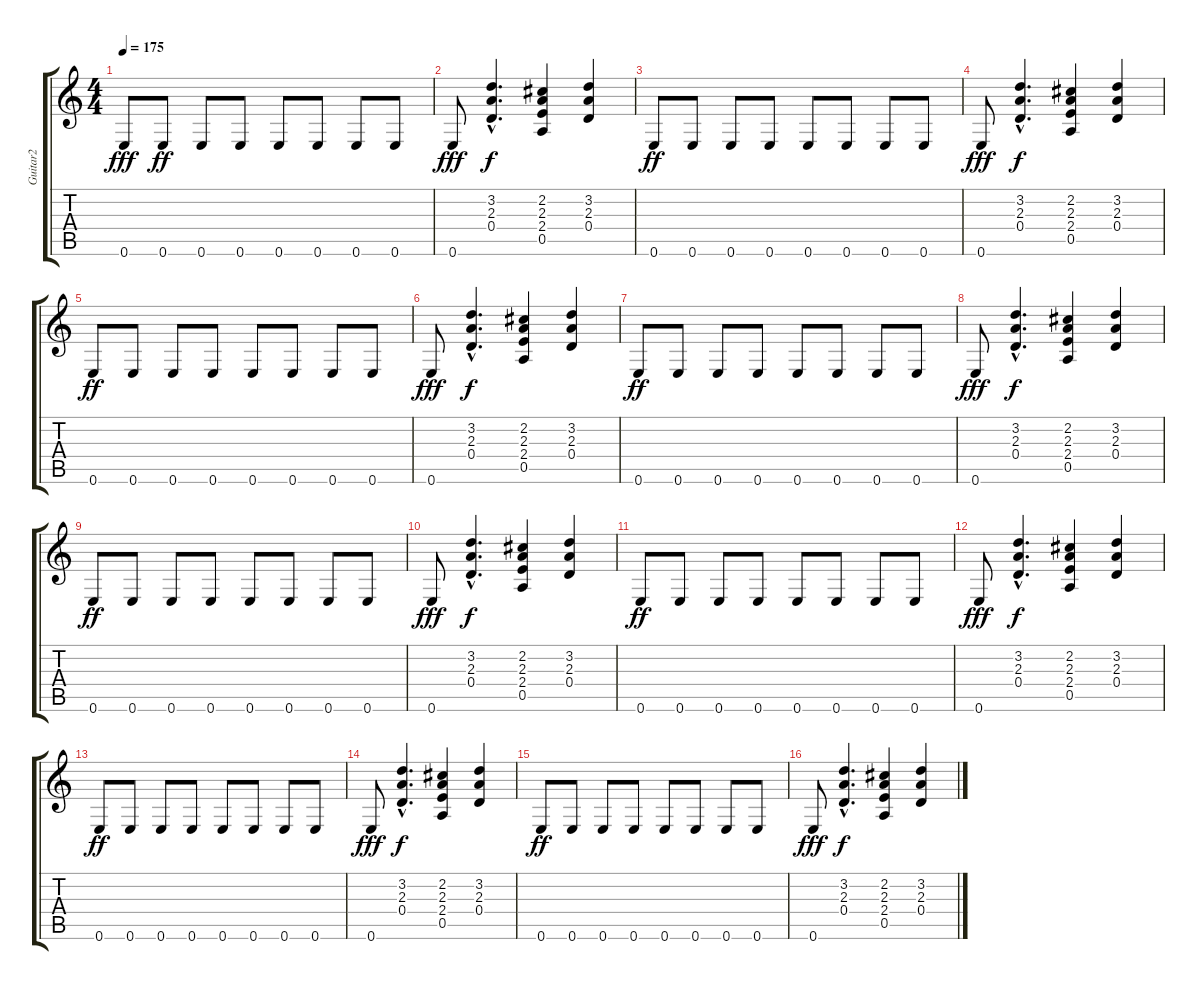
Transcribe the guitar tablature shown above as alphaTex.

\track ("Guitar2" "Guitar2") {instrument distortionguitar}
\staff {score tabs}
\tuning (E4 B3 G3 D3 A2 E2) {hide}
\ts (4 4)
\tempo 175
\clef g2
\ks c
0.6.8{dy fff instrument distortionguitar} 0.6.8{dy ff} 0.6.8 0.6.8 0.6.8 0.6.8 0.6.8 0.6.8 |
0.6.8{dy fff} (3.2{hac} 2.3{hac} 0.4{hac}).4{d dy f} (2.2 2.3 2.4 0.5).4 (3.2 2.3 0.4).4 |
0.6.8{dy ff} 0.6.8 0.6.8 0.6.8 0.6.8 0.6.8 0.6.8 0.6.8 |
0.6.8{dy fff} (3.2{hac} 2.3{hac} 0.4{hac}).4{d dy f} (2.2 2.3 2.4 0.5).4 (3.2 2.3 0.4).4 |
0.6.8{dy ff} 0.6.8 0.6.8 0.6.8 0.6.8 0.6.8 0.6.8 0.6.8 |
0.6.8{dy fff} (3.2{hac} 2.3{hac} 0.4{hac}).4{d dy f} (2.2 2.3 2.4 0.5).4 (3.2 2.3 0.4).4 |
0.6.8{dy ff} 0.6.8 0.6.8 0.6.8 0.6.8 0.6.8 0.6.8 0.6.8 |
0.6.8{dy fff} (3.2{hac} 2.3{hac} 0.4{hac}).4{d dy f} (2.2 2.3 2.4 0.5).4 (3.2 2.3 0.4).4 |
0.6.8{dy ff} 0.6.8 0.6.8 0.6.8 0.6.8 0.6.8 0.6.8 0.6.8 |
0.6.8{dy fff} (3.2{hac} 2.3{hac} 0.4{hac}).4{d dy f} (2.2 2.3 2.4 0.5).4 (3.2 2.3 0.4).4 |
0.6.8{dy ff} 0.6.8 0.6.8 0.6.8 0.6.8 0.6.8 0.6.8 0.6.8 |
0.6.8{dy fff} (3.2{hac} 2.3{hac} 0.4{hac}).4{d dy f} (2.2 2.3 2.4 0.5).4 (3.2 2.3 0.4).4 |
0.6.8{dy ff} 0.6.8 0.6.8 0.6.8 0.6.8 0.6.8 0.6.8 0.6.8 |
0.6.8{dy fff} (3.2{hac} 2.3{hac} 0.4{hac}).4{d dy f} (2.2 2.3 2.4 0.5).4 (3.2 2.3 0.4).4 |
0.6.8{dy ff} 0.6.8 0.6.8 0.6.8 0.6.8 0.6.8 0.6.8 0.6.8 |
0.6.8{dy fff} (3.2{hac} 2.3{hac} 0.4{hac}).4{d dy f} (2.2 2.3 2.4 0.5).4 (3.2 2.3 0.4).4
